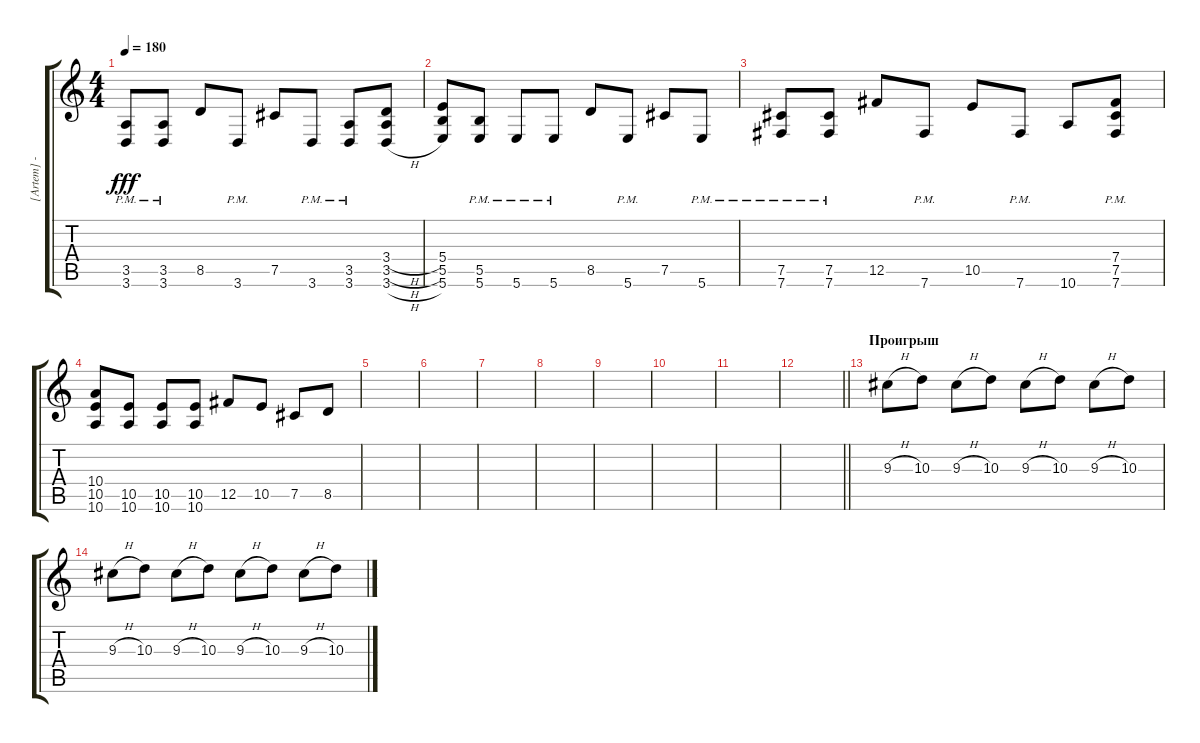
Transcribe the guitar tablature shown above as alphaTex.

\track ("[Artem] - Solo Gutiar  Add." "[Artem] - ") {instrument overdrivenguitar}
\staff {score tabs}
\tuning (Db4 Ab3 E3 B2 Gb2 B1) {hide}
\ts (4 4)
\tempo 180
\clef g2
\ks c
(3.5{pm} 3.6{pm}).8{dy fff} (3.5{pm} 3.6{pm}).8 8.5.8 3.6{pm}.8 7.5.8 3.6{pm}.8 (3.5{pm} 3.6{pm}).8 (3.4{h} 3.5{h} 3.6{h}).8 |
(5.4 5.5 5.6).8 (5.5{pm} 5.6{pm}).8 5.6{pm}.8 5.6{pm}.8 8.5.8 5.6{pm}.8 7.5.8 5.6{pm}.8 |
(7.5{pm} 7.6{pm}).8 (7.5{pm} 7.6{pm}).8 12.5.8 7.6{pm}.8 10.5.8 7.6{pm}.8 10.6.8 (7.4 7.5 7.6{pm}).8 |
(10.4 10.5 10.6).8 (10.5 10.6).8 (10.5 10.6).8 (10.5 10.6).8 12.5.8 10.5.8 7.5.8 8.5.8 |
|
|
|
|
|
|
|
\barLineRight lightlight
|
\section ("" "Проигрыш")
9.3{h}.8{volume 0} 10.3.8 9.3{h}.8 10.3.8 9.3{h}.8 10.3.8 9.3{h}.8 10.3.8 |
9.3{h}.8 10.3.8 9.3{h}.8 10.3.8 9.3{h}.8 10.3.8 9.3{h}.8 10.3.8
